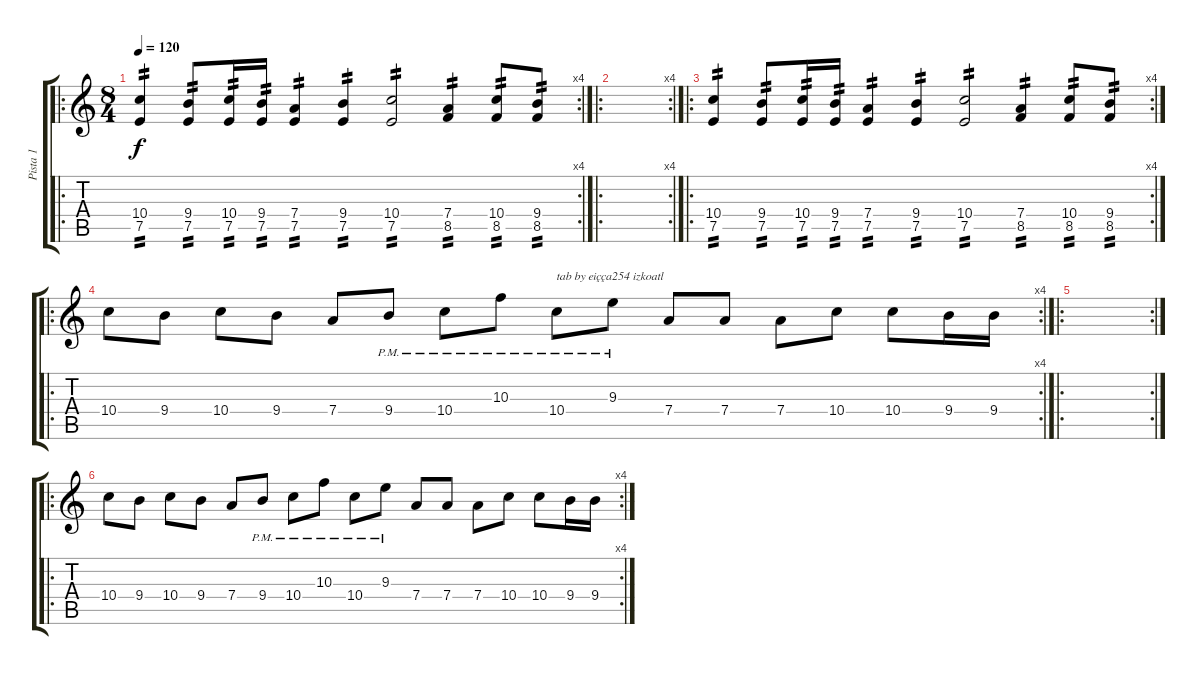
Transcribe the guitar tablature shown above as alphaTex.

\track ("Pista 1" "Pista 1") {instrument overdrivenguitar}
\staff {score tabs}
\tuning (E4 B3 G3 D3 A2 E2) {hide}
\ro
\rc 4
\ts (8 4)
\tempo 120
\clef g2
\ks c
(10.4 7.5).4{tp 2 dy f instrument overdrivenguitar} (9.4 7.5).8{tp 2} (10.4 7.5).16{tp 2} (9.4 7.5).16{tp 2} (7.4 7.5).4{tp 2} (9.4 7.5).4{tp 2} (10.4 7.5).2{tp 2} (7.4 8.5).4{tp 2} (10.4 8.5).8{tp 2} (9.4 8.5).8{tp 2} |
\ro
\rc 4
|
\ro
\rc 4
(10.4 7.5).4{tp 2} (9.4 7.5).8{tp 2} (10.4 7.5).16{tp 2} (9.4 7.5).16{tp 2} (7.4 7.5).4{tp 2} (9.4 7.5).4{tp 2} (10.4 7.5).2{tp 2} (7.4 8.5).4{tp 2} (10.4 8.5).8{tp 2} (9.4 8.5).8{tp 2} |
\ro
\rc 4
10.4.8{instrument distortionguitar} 9.4.8 10.4.8 9.4.8 7.4.8 9.4{pm}.8 10.4{pm}.8 10.3{pm}.8 10.4{pm}.8{txt "tab by eiçça254 izkoatl"} 9.3{pm}.8 7.4.8 7.4.8 7.4.8 10.4.8 10.4.8 9.4.16 9.4.16 |
\ro
\rc 2
|
\ro
\rc 4
10.4.8{instrument distortionguitar} 9.4.8 10.4.8 9.4.8 7.4.8 9.4{pm}.8 10.4{pm}.8 10.3{pm}.8 10.4{pm}.8 9.3{pm}.8 7.4.8 7.4.8 7.4.8 10.4.8 10.4.8 9.4.16 9.4.16
